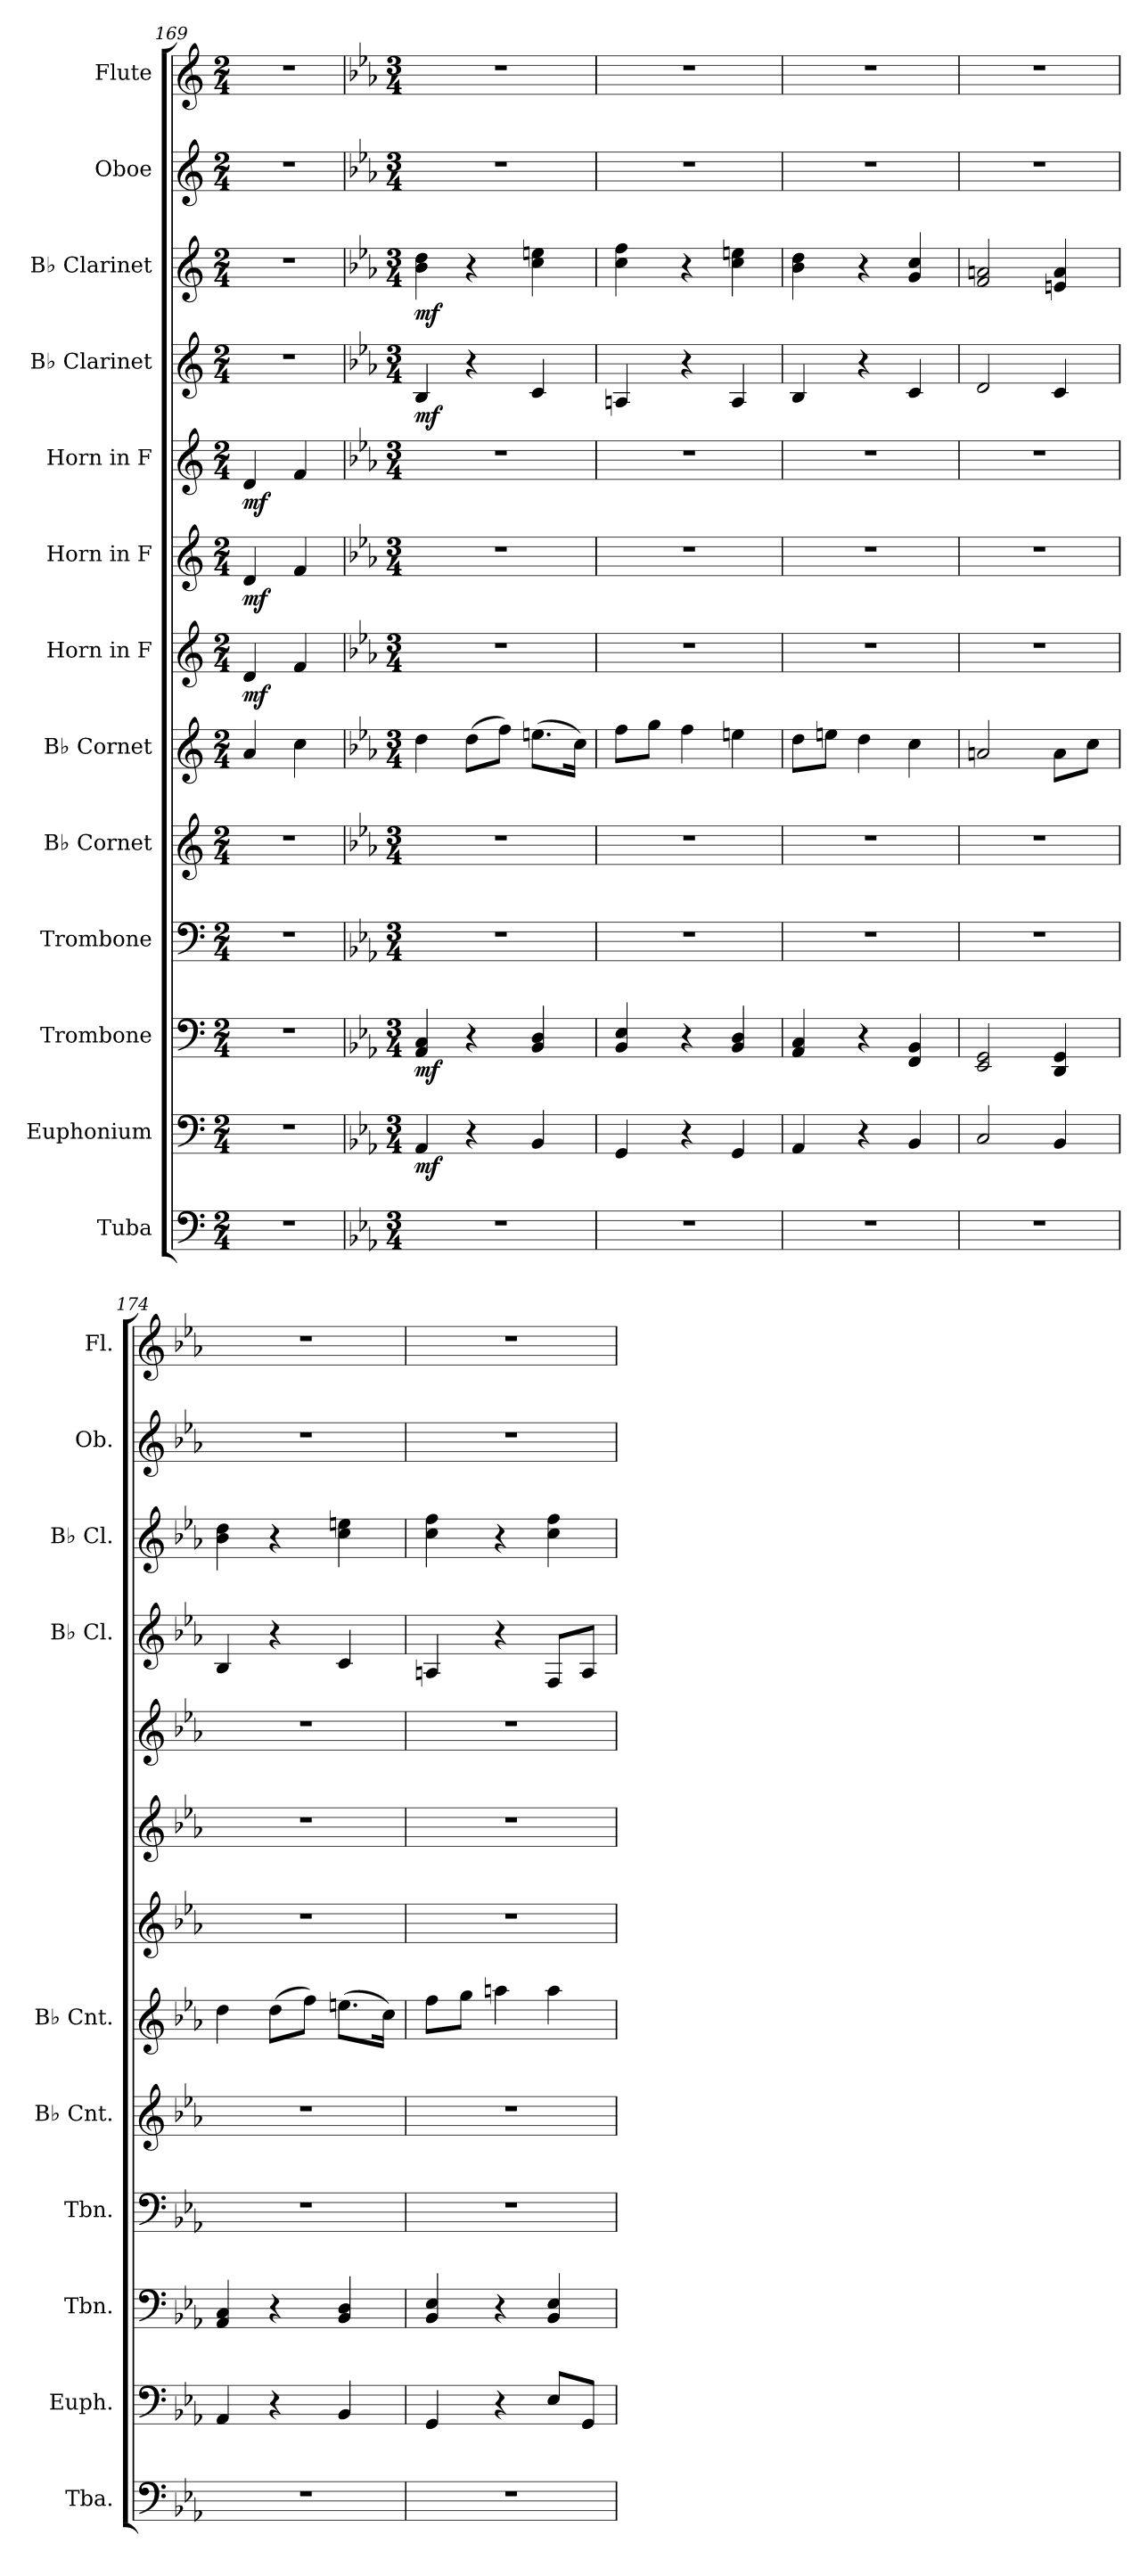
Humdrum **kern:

**kern	**kern	**dynam	**kern	**dynam	**kern	**kern	**kern	**kern	**dynam	**kern	**dynam	**kern	**dynam	**kern	**dynam	**kern	**dynam	**kern	**kern
*part13	*part12	*part12	*part11	*part11	*part10	*part9	*part8	*part7	*part7	*part6	*part6	*part5	*part5	*part4	*part4	*part3	*part3	*part2	*part1
*staff13	*staff12	*staff12	*staff11	*staff11	*staff10	*staff9	*staff8	*staff7	*staff7	*staff6	*staff6	*staff5	*staff5	*staff4	*staff4	*staff3	*staff3	*staff2	*staff1
*I"Tuba	*I"Euphonium	*	*I"Trombone	*	*I"Trombone	*I"B♭ Cornet	*I"B♭ Cornet	*I"Horn in F	*	*I"Horn in F	*	*I"Horn in F	*	*I"B♭ Clarinet	*	*I"B♭ Clarinet	*	*I"Oboe	*I"Flute
*I'Tba.	*I'Euph.	*	*I'Tbn.	*	*I'Tbn.	*I'B♭ Cnt.	*I'B♭ Cnt.	*	*	*	*	*	*	*I'B♭ Cl.	*	*I'B♭ Cl.	*	*I'Ob.	*I'Fl.
!!LO:PB:g=z
*clefF4	*clefF4	*	*clefF4	*	*clefF4	*clefG2	*clefG2	*clefG2	*	*clefG2	*	*clefG2	*	*clefG2	*	*clefG2	*	*clefG2	*clefG2
*	*	*	*	*	*	*ITrd1c2	*ITrd1c2	*ITrd4c7	*	*ITrd4c7	*	*ITrd4c7	*	*ITrd1c2	*	*ITrd1c2	*	*	*
*k[]	*k[]	*	*k[]	*	*k[]	*k[b-e-]	*k[b-e-]	*k[b-]	*	*k[b-]	*	*k[b-]	*	*k[b-e-]	*	*k[b-e-]	*	*k[]	*k[]
*M2/4	*M2/4	*	*M2/4	*	*M2/4	*M2/4	*M2/4	*M2/4	*	*M2/4	*	*M2/4	*	*M2/4	*	*M2/4	*	*M2/4	*M2/4
=169	=169	=169	=169	=169	=169	=169	=169	=169	=169	=169	=169	=169	=169	=169	=169	=169	=169	=169	=169
!	!	!	!	!	!	!	!	!	!LO:DY:b	!	!LO:DY:b	!	!LO:DY:b	!	!	!	!	!	!
2r	2r	.	2r	.	2r	2r	4g/	4G/	mf	4G/	mf	4G/	mf	2r	.	2r	.	2r	2r
.	.	.	.	.	.	.	4b-\	4B-/	.	4B-/	.	4B-/	.	.	.	.	.	.	.
=170	=170	=170	=170	=170	=170	=170	=170	=170	=170	=170	=170	=170	=170	=170	=170	=170	=170	=170	=170
*k[b-e-a-]	*k[b-e-a-]	*	*k[b-e-a-]	*	*k[b-e-a-]	*k[b-e-a-d-g-]	*k[b-e-a-d-g-]	*k[b-e-a-d-]	*	*k[b-e-a-d-]	*	*k[b-e-a-d-]	*	*k[b-e-a-d-g-]	*	*k[b-e-a-d-g-]	*	*k[b-e-a-]	*k[b-e-a-]
*M3/4	*M3/4	*	*M3/4	*	*M3/4	*M3/4	*M3/4	*M3/4	*	*M3/4	*	*M3/4	*	*M3/4	*	*M3/4	*	*M3/4	*M3/4
*	*	*	*	*	*	*	*	*	*	*	*	*	*	*	*	*	*	*	*MM80
!	!	!LO:DY:b	!	!LO:DY:b	!	!	!	!	!	!	!	!	!	!	!LO:DY:b	!	!LO:DY:b	!	!
2.r	4AA-/	mf	4AA-/ 4C/	mf	2.r	2.r	4cc\	2.r	.	2.r	.	2.r	.	4A-/	mf	4a-\ 4cc\	mf	2.r	2.r
.	4r	.	4r	.	.	.	(8cc\L	.	.	.	.	.	.	4r	.	4r	.	.	.
.	.	.	.	.	.	.	8ee-\J)	.	.	.	.	.	.	.	.	.	.	.	.
.	4BB-/	.	4BB-/ 4D/	.	.	.	(8.ddn\L	.	.	.	.	.	.	4B-/	.	4b-\ 4ddn\	.	.	.
.	.	.	.	.	.	.	16b-\Jk)	.	.	.	.	.	.	.	.	.	.	.	.
=171	=171	=171	=171	=171	=171	=171	=171	=171	=171	=171	=171	=171	=171	=171	=171	=171	=171	=171	=171
2.r	4GG/	.	4BB-/ 4E-/	.	2.r	2.r	8ee-\L	2.r	.	2.r	.	2.r	.	4Gn/	.	4b-\ 4ee-\	.	2.r	2.r
.	.	.	.	.	.	.	8ff\J	.	.	.	.	.	.	.	.	.	.	.	.
.	4r	.	4r	.	.	.	4ee-\	.	.	.	.	.	.	4r	.	4r	.	.	.
.	4GG/	.	4BB-/ 4D/	.	.	.	4ddn\	.	.	.	.	.	.	4G/	.	4b-\ 4ddn\	.	.	.
=172	=172	=172	=172	=172	=172	=172	=172	=172	=172	=172	=172	=172	=172	=172	=172	=172	=172	=172	=172
2.r	4AA-/	.	4AA-/ 4C/	.	2.r	2.r	8cc\L	2.r	.	2.r	.	2.r	.	4A-/	.	4a-\ 4cc\	.	2.r	2.r
.	.	.	.	.	.	.	8ddn\J	.	.	.	.	.	.	.	.	.	.	.	.
.	4r	.	4r	.	.	.	4cc\	.	.	.	.	.	.	4r	.	4r	.	.	.
.	4BB-/	.	4FF/ 4BB-/	.	.	.	4b-\	.	.	.	.	.	.	4B-/	.	4f/ 4b-/	.	.	.
=173	=173	=173	=173	=173	=173	=173	=173	=173	=173	=173	=173	=173	=173	=173	=173	=173	=173	=173	=173
2.r	2C/	.	2EE-/ 2GG/	.	2.r	2.r	2gn/	2.r	.	2.r	.	2.r	.	2c/	.	2e-/ 2gn/	.	2.r	2.r
.	4BB-/	.	4DD/ 4GG/	.	.	.	8g\L	.	.	.	.	.	.	4B-/	.	4dn/ 4g/	.	.	.
.	.	.	.	.	.	.	8b-\J	.	.	.	.	.	.	.	.	.	.	.	.
=174	=174	=174	=174	=174	=174	=174	=174	=174	=174	=174	=174	=174	=174	=174	=174	=174	=174	=174	=174
2.r	4AA-/	.	4AA-/ 4C/	.	2.r	2.r	4cc\	2.r	.	2.r	.	2.r	.	4A-/	.	4a-\ 4cc\	.	2.r	2.r
.	4r	.	4r	.	.	.	(8cc\L	.	.	.	.	.	.	4r	.	4r	.	.	.
.	.	.	.	.	.	.	8ee-\J)	.	.	.	.	.	.	.	.	.	.	.	.
.	4BB-/	.	4BB-/ 4D/	.	.	.	(8.ddn\L	.	.	.	.	.	.	4B-/	.	4b-\ 4ddn\	.	.	.
.	.	.	.	.	.	.	16b-\Jk)	.	.	.	.	.	.	.	.	.	.	.	.
=175	=175	=175	=175	=175	=175	=175	=175	=175	=175	=175	=175	=175	=175	=175	=175	=175	=175	=175	=175
2.r	4GG/	.	4BB-/ 4E-/	.	2.r	2.r	8ee-\L	2.r	.	2.r	.	2.r	.	4Gn/	.	4b-\ 4ee-\	.	2.r	2.r
.	.	.	.	.	.	.	8ff\J	.	.	.	.	.	.	.	.	.	.	.	.
.	4r	.	4r	.	.	.	4ggn\	.	.	.	.	.	.	4r	.	4r	.	.	.
.	8E-/L	.	4BB-/ 4E-/	.	.	.	4gg\	.	.	.	.	.	.	8E-/L	.	4b-\ 4ee-\	.	.	.
.	8GG/J	.	.	.	.	.	.	.	.	.	.	.	.	8G/J	.	.	.	.	.
=	=	=	=	=	=	=	=	=	=	=	=	=	=	=	=	=	=	=	=
*-	*-	*-	*-	*-	*-	*-	*-	*-	*-	*-	*-	*-	*-	*-	*-	*-	*-	*-	*-
